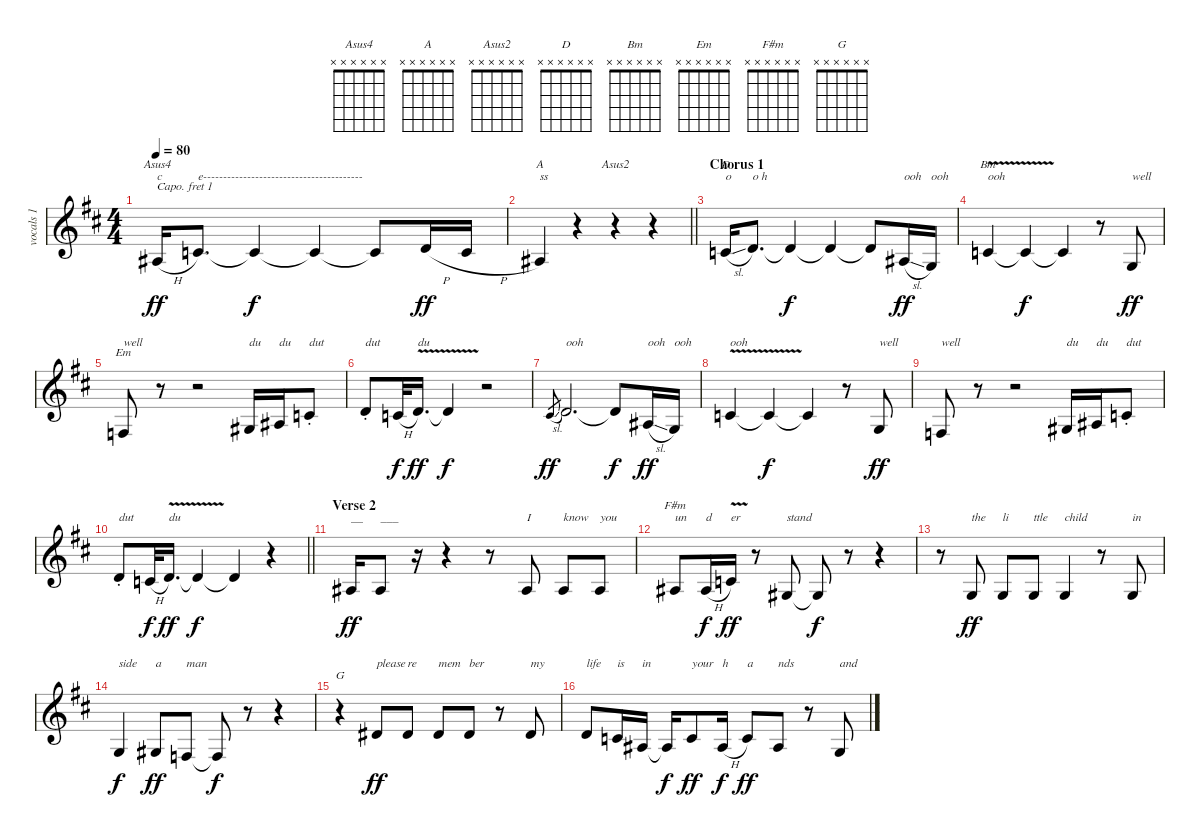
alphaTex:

\track ("vocals 1" "vocals 1") {instrument lead2sawtooth}
\staff {score}
\capo 1
\tuning (E4 B3 G3 D3 A2 E2) {hide}
\chord ("Asus4" x x x x x x)
\chord ("A" x x x x x x)
\chord ("Asus2" x x x x x x)
\chord ("D" x x x x x x)
\chord ("Bm" x x x x x x)
\chord ("Em" x x x x x x)
\chord ("F#m" x x x x x x)
\chord ("G" x x x x x x)
\ts (4 4)
\tempo 80
\clef g2
\ks d
2.3{h}.16{ch "Asus4" txt "c" dy ff} 4.3.8{d txt "e----------------------------------------"} 4.3{t}.4{dy f} 4.3{t}.4 4.3{t}.8 6.3{h}.16{dy ff} 4.3{h}.16 |
\barLineRight lightlight
2.3.4{ch "A" txt "ss"} r.4 r.4{ch "Asus2"} r.4 |
\section ("" "Chorus 1")
0.2{sl}.16{ch "D" txt "o"} 2.2.8{d txt "o h"} 2.2{t}.4{dy f} 2.2{t}.4 2.2{t}.8 7.4{sl}.16{txt "ooh" dy ff} 4.4.16{txt "ooh"} |
4.3{v}.4{ch "Bm" txt "ooh"} 4.3{t}.4{dy f} 4.3{t}.4 r.8 4.4.8{txt "well" dy ff} |
2.4.8{ch "Em" txt "well"} r.8 r.2 0.3.16{txt "du"} 2.3.16{txt "du"} 4.3{st}.8{txt "dut"} |
2.2{st}.8{txt "dut"} 0.2{h}.32{dy f} 2.2{v}.16{d txt "du" dy ff} 2.2{t}.4{dy f} r.2 |
1.2{sl}.8{gr dy ff} 2.2.2{d txt "ooh"} 2.2{t}.8{dy f} 7.4{sl}.16{txt "ooh" dy ff} 4.4.16{txt "ooh"} |
4.3{v}.4{txt "ooh"} 4.3{t}.4{dy f} 4.3{t}.4 r.8 4.4.8{txt "well" dy ff} |
2.4.8{txt "well"} r.8 r.2 0.3.16{txt "du"} 2.3.16{txt "du"} 4.3{st}.8{txt "dut"} |
\barLineRight lightlight
2.2{st}.8{txt "dut"} 0.2{h}.32{dy f} 2.2{v}.16{d txt "du" dy ff} 2.2{t}.4{dy f} 2.2{t}.4 r.4 |
\section ("" "Verse 2")
2.3.16{txt "__" dy ff} 2.3.8{txt "___"} r.16 r.4 r.8 2.3.8{txt "I"} 2.3.8{txt "know"} 2.3.8{txt "you"} |
2.3.8{ch "F#m" txt "un"} 2.3{h}.16{txt "d" dy f} 4.3{v}.16{txt "er" dy ff} r.8 0.3.8{txt "stand"} 0.3{t}.8{dy f} r.8 r.4 |
r.8 4.4.8{txt "the" dy ff} 4.4.8{txt "li"} 4.4.8{txt "ttle"} 4.4.4{txt "child"} r.8 4.4.8{txt "in"} |
4.4.4{txt "side" dy f} 0.3.8{txt "a" dy ff} 2.4.8{txt "man"} 2.4{t}.8{dy f} r.8 r.4 |
r.4{ch "G"} 3.2.8{txt "please" dy ff} 3.2.8{txt "re"} 3.2.8{txt "mem"} 3.2.8{txt "ber"} r.8 3.2.8{txt "my"} |
2.2.8{txt "life"} 4.3.16{txt "is"} 2.3.16{txt "in"} 2.3{t}.16{dy f} 4.3.8{txt "your" dy ff} 2.3{h}.16{txt "h" dy f} 4.3.8{txt "a" dy ff} 2.3.8{txt "nds"} r.8 4.4.8{txt "and"}
